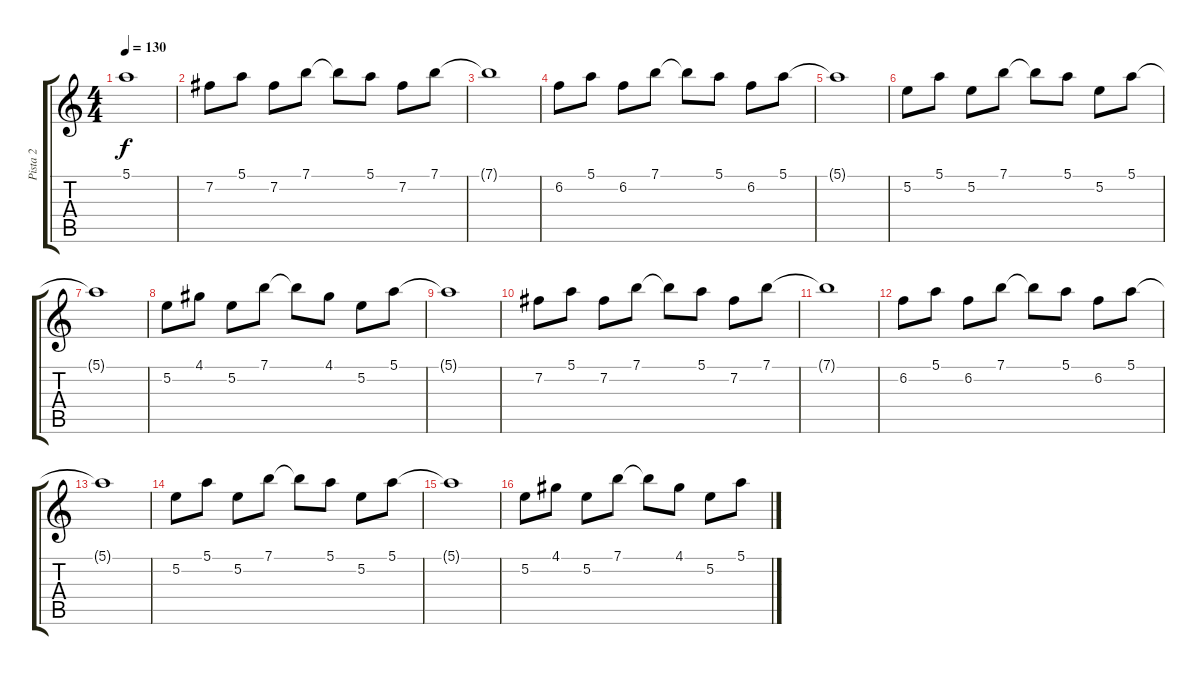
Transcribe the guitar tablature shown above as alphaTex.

\track ("Pista 2" "Pista 2") {instrument acousticguitarsteel}
\staff {score tabs}
\tuning (E4 B3 G3 D3 A2 E2) {hide}
\ts (4 4)
\tempo 130
\clef g2
\ks c
5.1{t}.1{dy f} |
7.2.8 5.1.8 7.2.8 7.1.8 7.1{t}.8 5.1.8 7.2.8 7.1.8 |
7.1{t}.1 |
6.2.8 5.1.8 6.2.8 7.1.8 7.1{t}.8 5.1.8 6.2.8 5.1.8 |
5.1{t}.1 |
5.2.8{volume 8 instrument distortionguitar} 5.1.8 5.2.8 7.1.8 7.1{t}.8 5.1.8 5.2.8 5.1.8 |
5.1{t}.1 |
5.2.8 4.1.8 5.2.8 7.1.8 7.1{t}.8 4.1.8 5.2.8 5.1.8 |
5.1{t}.1 |
7.2.8 5.1.8 7.2.8 7.1.8 7.1{t}.8 5.1.8 7.2.8 7.1.8 |
7.1{t}.1 |
6.2.8 5.1.8 6.2.8 7.1.8 7.1{t}.8 5.1.8 6.2.8 5.1.8 |
5.1{t}.1 |
5.2.8 5.1.8 5.2.8 7.1.8 7.1{t}.8 5.1.8 5.2.8 5.1.8 |
5.1{t}.1 |
5.2.8 4.1.8 5.2.8 7.1.8 7.1{t}.8 4.1.8 5.2.8 5.1.8
